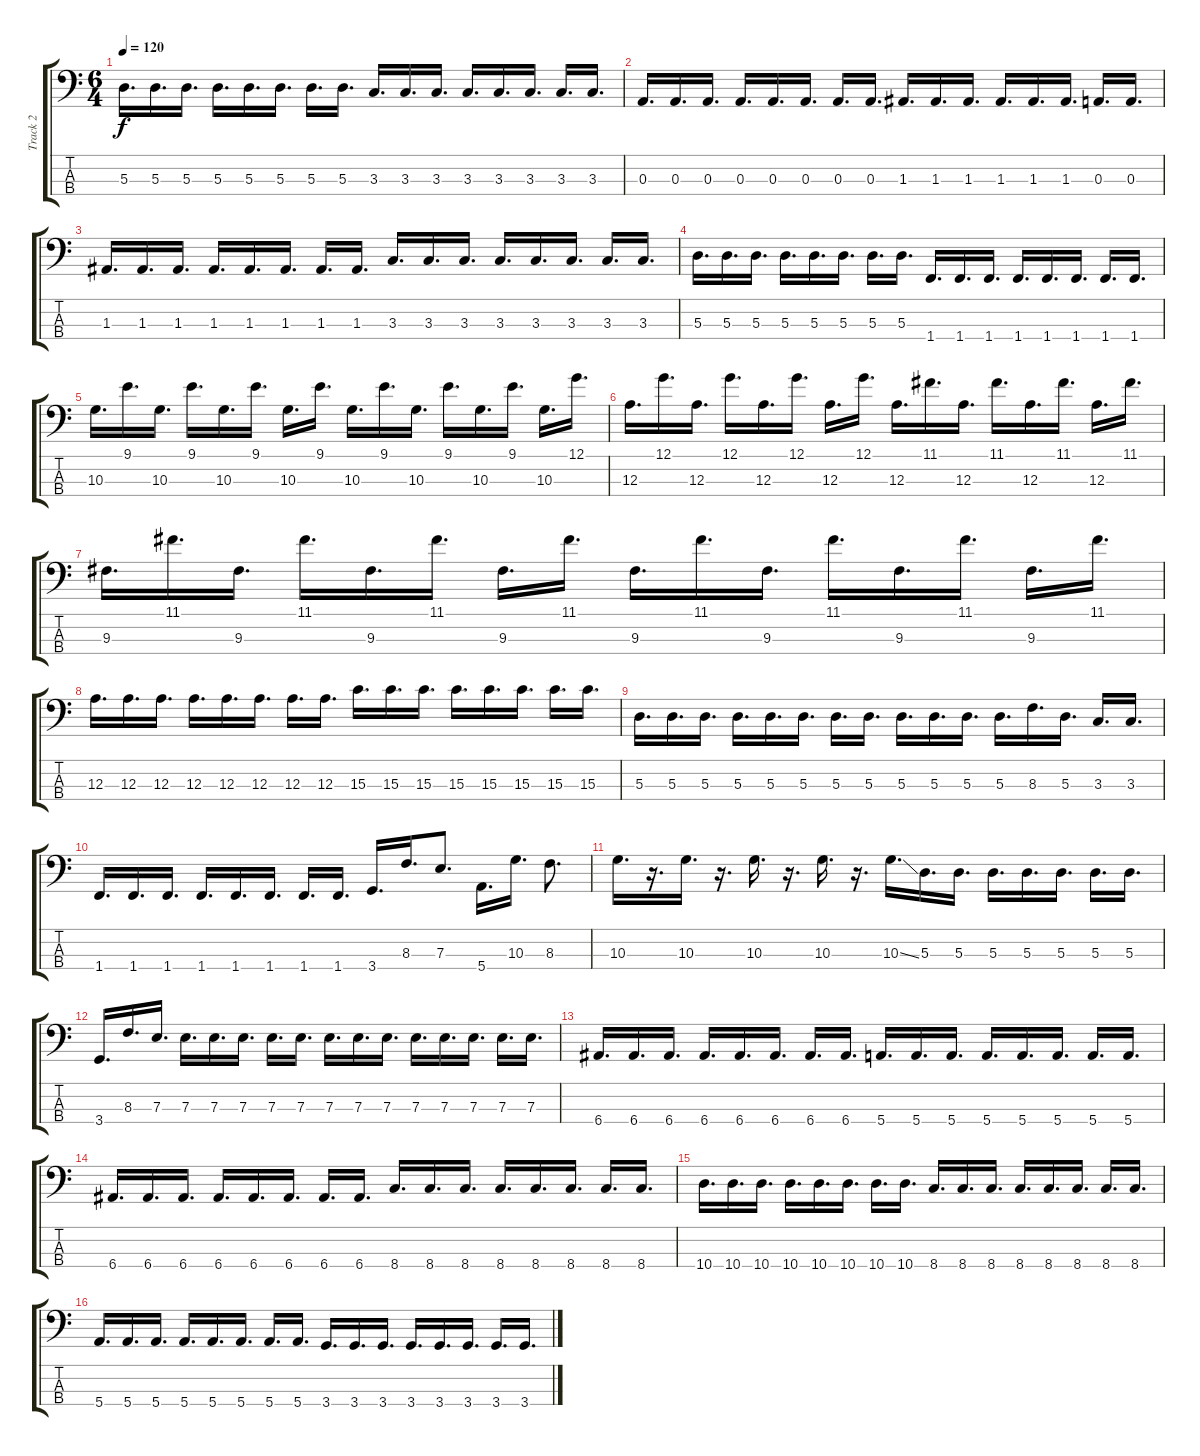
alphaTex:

\track ("Track 2" "Track 2") {instrument electricbassfinger}
\staff {score tabs}
\tuning (G2 D2 A1 E1) {hide}
\ts (6 4)
\tempo 120
\clef f4
\ks c
5.3.16{d dy f} 5.3.16{d} 5.3.16{d} 5.3.16{d} 5.3.16{d} 5.3.16{d} 5.3.16{d} 5.3.16{d} 3.3.16{d} 3.3.16{d} 3.3.16{d} 3.3.16{d} 3.3.16{d} 3.3.16{d} 3.3.16{d} 3.3.16{d} |
0.3.16{d} 0.3.16{d} 0.3.16{d} 0.3.16{d} 0.3.16{d} 0.3.16{d} 0.3.16{d} 0.3.16{d} 1.3.16{d} 1.3.16{d} 1.3.16{d} 1.3.16{d} 1.3.16{d} 1.3.16{d} 0.3.16{d} 0.3.16{d} |
1.3.16{d} 1.3.16{d} 1.3.16{d} 1.3.16{d} 1.3.16{d} 1.3.16{d} 1.3.16{d} 1.3.16{d} 3.3.16{d} 3.3.16{d} 3.3.16{d} 3.3.16{d} 3.3.16{d} 3.3.16{d} 3.3.16{d} 3.3.16{d} |
5.3.16{d} 5.3.16{d} 5.3.16{d} 5.3.16{d} 5.3.16{d} 5.3.16{d} 5.3.16{d} 5.3.16{d} 1.4.16{d} 1.4.16{d} 1.4.16{d} 1.4.16{d} 1.4.16{d} 1.4.16{d} 1.4.16{d} 1.4.16{d} |
10.3.16{d} 9.1.16{d} 10.3.16{d} 9.1.16{d} 10.3.16{d} 9.1.16{d} 10.3.16{d} 9.1.16{d} 10.3.16{d} 9.1.16{d} 10.3.16{d} 9.1.16{d} 10.3.16{d} 9.1.16{d} 10.3.16{d} 12.1.16{d} |
12.3.16{d} 12.1.16{d} 12.3.16{d} 12.1.16{d} 12.3.16{d} 12.1.16{d} 12.3.16{d} 12.1.16{d} 12.3.16{d} 11.1.16{d} 12.3.16{d} 11.1.16{d} 12.3.16{d} 11.1.16{d} 12.3.16{d} 11.1.16{d} |
9.3.16{d} 11.1.16{d} 9.3.16{d} 11.1.16{d} 9.3.16{d} 11.1.16{d} 9.3.16{d} 11.1.16{d} 9.3.16{d} 11.1.16{d} 9.3.16{d} 11.1.16{d} 9.3.16{d} 11.1.16{d} 9.3.16{d} 11.1.16{d} |
12.3.16{d} 12.3.16{d} 12.3.16{d} 12.3.16{d} 12.3.16{d} 12.3.16{d} 12.3.16{d} 12.3.16{d} 15.3.16{d} 15.3.16{d} 15.3.16{d} 15.3.16{d} 15.3.16{d} 15.3.16{d} 15.3.16{d} 15.3.16{d} |
5.3.16{d} 5.3.16{d} 5.3.16{d} 5.3.16{d} 5.3.16{d} 5.3.16{d} 5.3.16{d} 5.3.16{d} 5.3.16{d} 5.3.16{d} 5.3.16{d} 5.3.16{d} 8.3.16{d} 5.3.16{d} 3.3.16{d} 3.3.16{d} |
1.4.16{d} 1.4.16{d} 1.4.16{d} 1.4.16{d} 1.4.16{d} 1.4.16{d} 1.4.16{d} 1.4.16{d} 3.4.16{d} 8.3.16{d} 7.3.8{d} 5.4.16{d} 10.3.16{d} 8.3.8{d} |
10.3.16{d} r.16{d} 10.3.16{d} r.16{d} 10.3.16{d} r.16{d} 10.3.16{d} r.16{d} 10.3{ss}.16{d} 5.3.16{d} 5.3.16{d} 5.3.16{d} 5.3.16{d} 5.3.16{d} 5.3.16{d} 5.3.16{d} |
3.4.16{d} 8.3.16{d} 7.3.16{d} 7.3.16{d} 7.3.16{d} 7.3.16{d} 7.3.16{d} 7.3.16{d} 7.3.16{d} 7.3.16{d} 7.3.16{d} 7.3.16{d} 7.3.16{d} 7.3.16{d} 7.3.16{d} 7.3.16{d} |
6.4.16{d} 6.4.16{d} 6.4.16{d} 6.4.16{d} 6.4.16{d} 6.4.16{d} 6.4.16{d} 6.4.16{d} 5.4.16{d} 5.4.16{d} 5.4.16{d} 5.4.16{d} 5.4.16{d} 5.4.16{d} 5.4.16{d} 5.4.16{d} |
6.4.16{d} 6.4.16{d} 6.4.16{d} 6.4.16{d} 6.4.16{d} 6.4.16{d} 6.4.16{d} 6.4.16{d} 8.4.16{d} 8.4.16{d} 8.4.16{d} 8.4.16{d} 8.4.16{d} 8.4.16{d} 8.4.16{d} 8.4.16{d} |
10.4.16{d} 10.4.16{d} 10.4.16{d} 10.4.16{d} 10.4.16{d} 10.4.16{d} 10.4.16{d} 10.4.16{d} 8.4.16{d} 8.4.16{d} 8.4.16{d} 8.4.16{d} 8.4.16{d} 8.4.16{d} 8.4.16{d} 8.4.16{d} |
5.4.16{d} 5.4.16{d} 5.4.16{d} 5.4.16{d} 5.4.16{d} 5.4.16{d} 5.4.16{d} 5.4.16{d} 3.4.16{d} 3.4.16{d} 3.4.16{d} 3.4.16{d} 3.4.16{d} 3.4.16{d} 3.4.16{d} 3.4.16{d}
